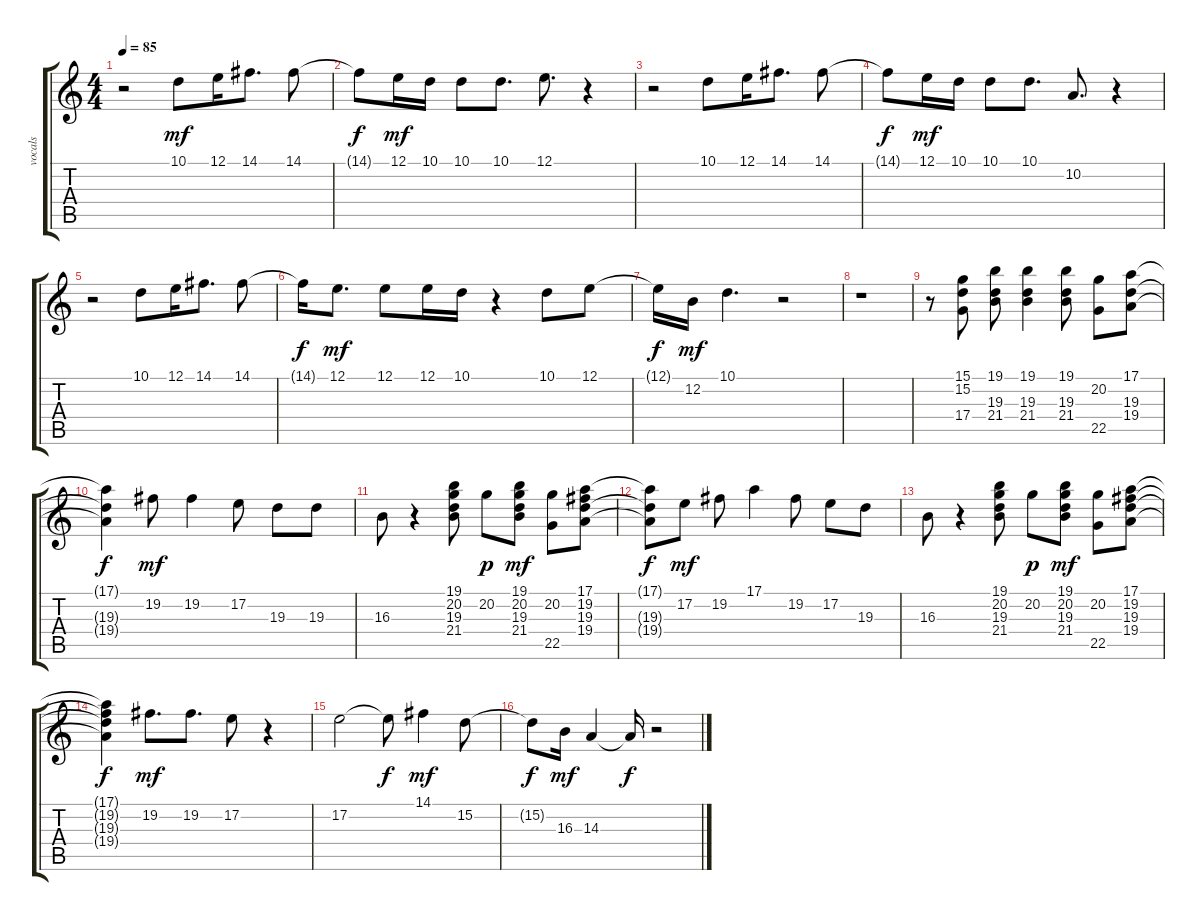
\track ("vocals" "vocals") {instrument panflute}
\staff {score tabs}
\tuning (E4 B3 G3 D3 A2 E2) {hide}
\ts (4 4)
\tempo 85
\clef g2
\ks c
r.2{dy mf} 10.1.8 12.1.16 14.1.8{d} 14.1.8 |
14.1{t}.8{dy f} 12.1.16{dy mf} 10.1.16 10.1.8 10.1.8{d} 12.1.8{d} r.4 |
r.2 10.1.8 12.1.16 14.1.8{d} 14.1.8 |
14.1{t}.8{dy f} 12.1.16{dy mf} 10.1.16 10.1.8 10.1.8{d} 10.2.8{d} r.4 |
r.2 10.1.8 12.1.16 14.1.8{d} 14.1.8 |
14.1{t}.16{dy f} 12.1.8{d dy mf} 12.1.8 12.1.16 10.1.16 r.4 10.1.8 12.1.8 |
12.1{t}.16{dy f} 12.2.16{dy mf} 10.1.4{d} r.2 |
r.1 |
r.8 (15.1 15.2 17.4).8 (19.1 19.3 21.4).8 (19.1 19.3 21.4).4 (19.1 19.3 21.4).8 (20.2 22.5).8 (17.1 19.3 19.4).8 |
(17.1{t} 19.3{t} 19.4{t}).4{dy f} 19.2.8{dy mf} 19.2.4 17.2.8 19.3.8 19.3.8 |
16.3.8 r.4 (19.1 20.2 19.3 21.4).8 20.2.8{dy p} (19.1 20.2 19.3 21.4).8{dy mf} (20.2 22.5).8 (17.1 19.2 19.3 19.4).8 |
(17.1{t} 19.3{t} 19.4{t}).8{dy f} 17.2.8{dy mf} 19.2.8 17.1.4 19.2.8 17.2.8 19.3.8 |
16.3.8 r.4 (19.1 20.2 19.3 21.4).8 20.2.8{dy p} (19.1 20.2 19.3 21.4).8{dy mf} (20.2 22.5).8 (17.1 19.2 19.3 19.4).8 |
(17.1{t} 19.2{t} 19.3{t} 19.4{t}).4{dy f} 19.2.8{d dy mf} 19.2.8{d} 17.2.8 r.4 |
17.2.2 17.2{t}.8{dy f} 14.1.4{dy mf} 15.2.8 |
15.2{t}.8{dy f} 16.3.16{dy mf} 14.3.4 14.3{t}.16{dy f} r.2
